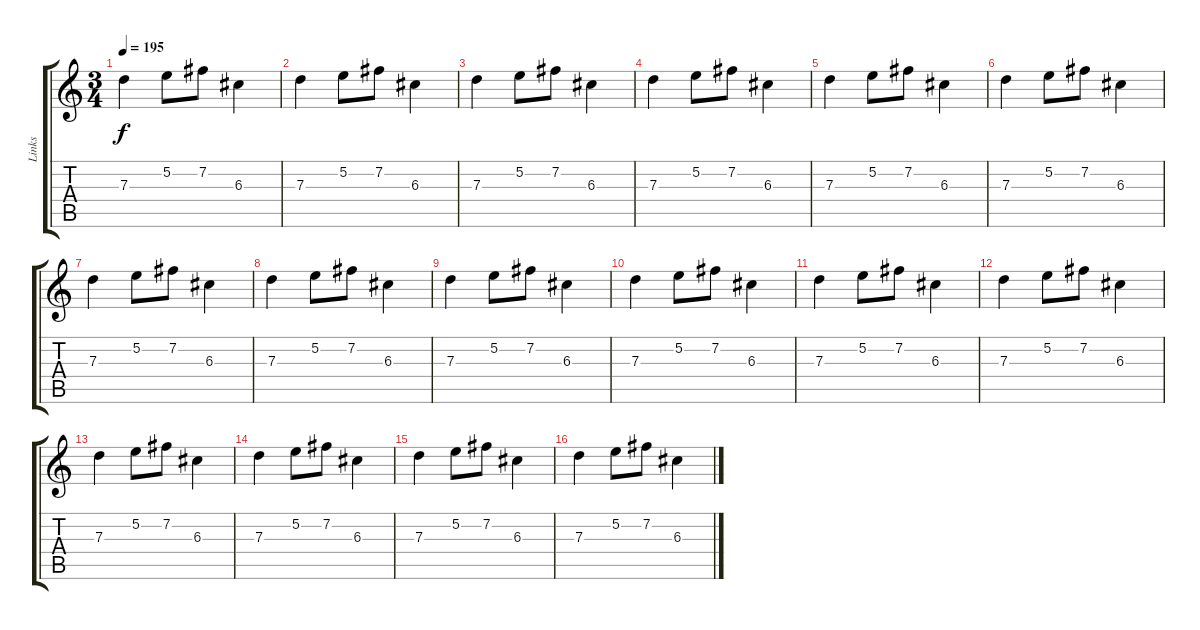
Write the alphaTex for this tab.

\track ("Links" "Links") {instrument distortionguitar}
\staff {score tabs}
\tuning (E4 B3 G3 D3 A2 D2) {hide}
\ts (3 4)
\tempo 195
\clef g2
\ks c
7.3.4{dy f} 5.2.8 7.2.8 6.3.4 |
7.3.4 5.2.8 7.2.8 6.3.4 |
7.3.4 5.2.8 7.2.8 6.3.4 |
7.3.4 5.2.8 7.2.8 6.3.4 |
7.3.4 5.2.8 7.2.8 6.3.4 |
7.3.4 5.2.8 7.2.8 6.3.4 |
7.3.4 5.2.8 7.2.8 6.3.4 |
7.3.4 5.2.8 7.2.8 6.3.4 |
7.3.4 5.2.8 7.2.8 6.3.4 |
7.3.4 5.2.8 7.2.8 6.3.4 |
7.3.4 5.2.8 7.2.8 6.3.4 |
7.3.4 5.2.8 7.2.8 6.3.4 |
7.3.4 5.2.8 7.2.8 6.3.4 |
7.3.4 5.2.8 7.2.8 6.3.4 |
7.3.4 5.2.8 7.2.8 6.3.4 |
7.3.4 5.2.8 7.2.8 6.3.4
